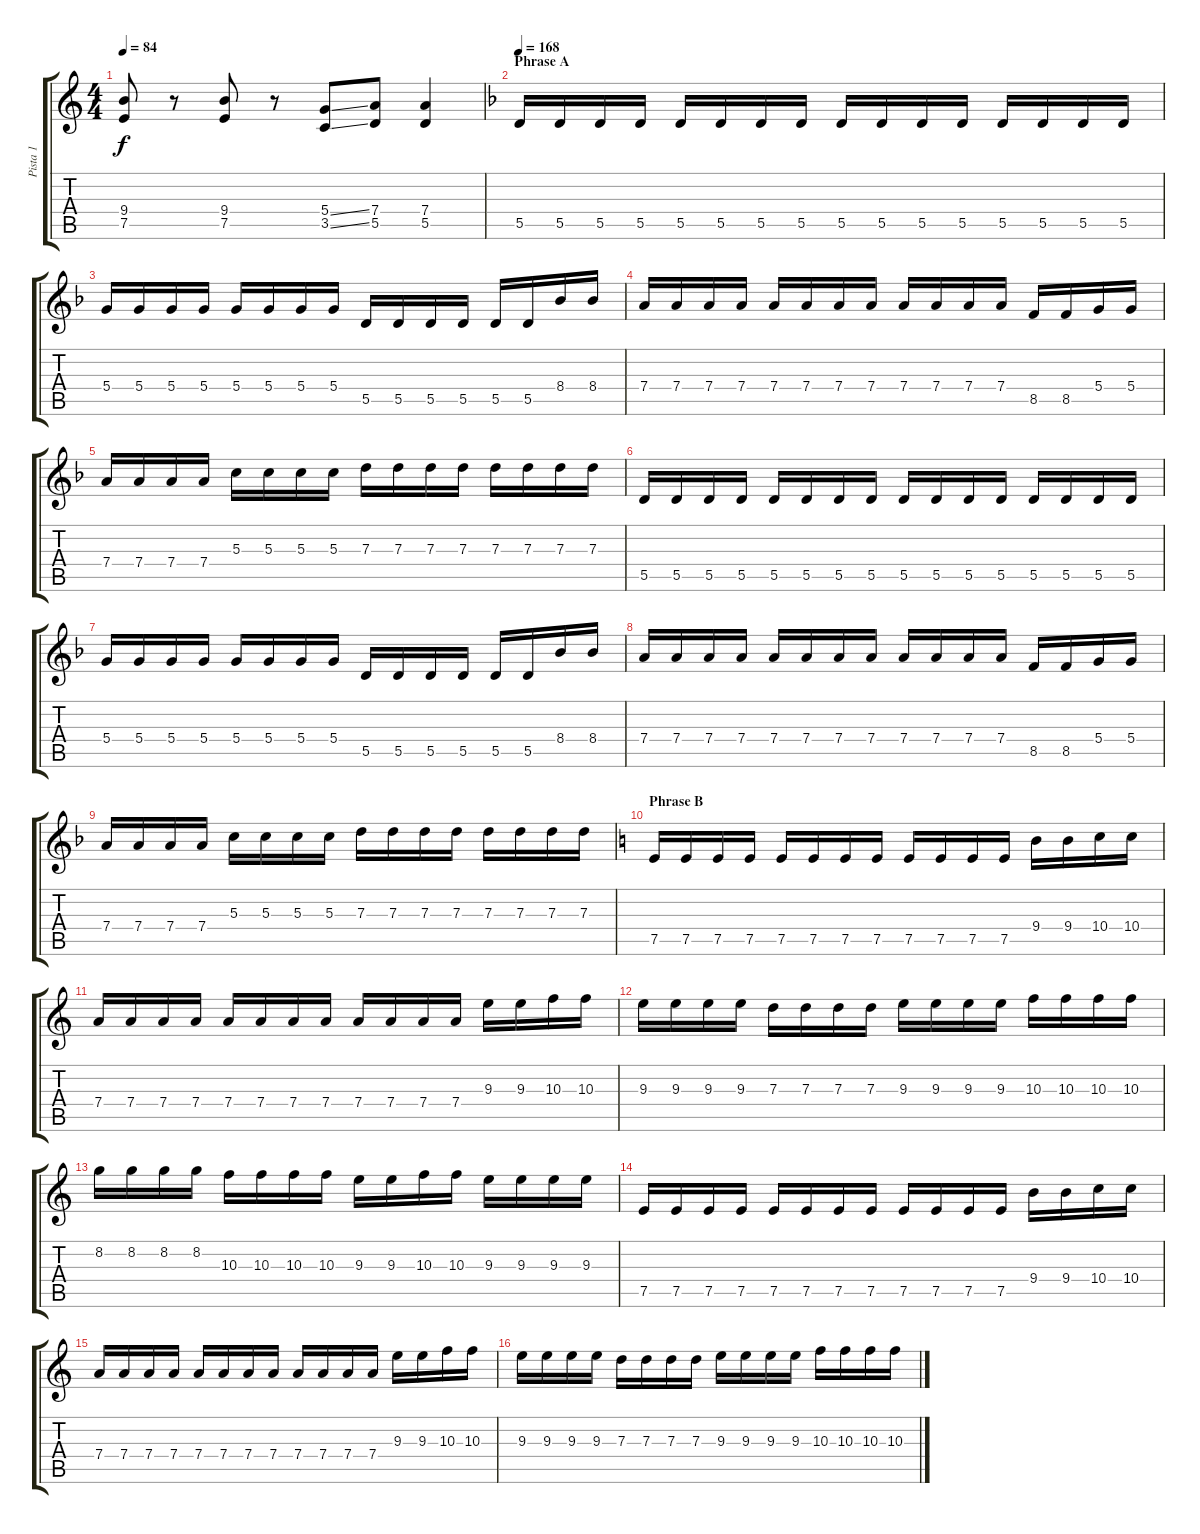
\track ("Pista 1" "Pista 1") {instrument distortionguitar}
\staff {score tabs}
\tuning (E4 B3 G3 D3 A2 E2) {hide}
\ts (4 4)
\tempo 84
\clef g2
\ks c
(9.4 7.5).8{dy f} r.8 (9.4 7.5).8 r.8 (5.4{ss} 3.5{ss}).8 (7.4 5.5).8 (7.4 5.5).4 |
\section ("" "Phrase A")
\tempo 168
\ks f
5.5.16 5.5.16 5.5.16 5.5.16 5.5.16 5.5.16 5.5.16 5.5.16 5.5.16 5.5.16 5.5.16 5.5.16 5.5.16 5.5.16 5.5.16 5.5.16 |
5.4.16 5.4.16 5.4.16 5.4.16 5.4.16 5.4.16 5.4.16 5.4.16 5.5.16 5.5.16 5.5.16 5.5.16 5.5.16 5.5.16 8.4.16 8.4.16 |
7.4.16 7.4.16 7.4.16 7.4.16 7.4.16 7.4.16 7.4.16 7.4.16 7.4.16 7.4.16 7.4.16 7.4.16 8.5.16 8.5.16 5.4.16 5.4.16 |
7.4.16 7.4.16 7.4.16 7.4.16 5.3.16 5.3.16 5.3.16 5.3.16 7.3.16 7.3.16 7.3.16 7.3.16 7.3.16 7.3.16 7.3.16 7.3.16 |
5.5.16 5.5.16 5.5.16 5.5.16 5.5.16 5.5.16 5.5.16 5.5.16 5.5.16 5.5.16 5.5.16 5.5.16 5.5.16 5.5.16 5.5.16 5.5.16 |
5.4.16 5.4.16 5.4.16 5.4.16 5.4.16 5.4.16 5.4.16 5.4.16 5.5.16 5.5.16 5.5.16 5.5.16 5.5.16 5.5.16 8.4.16 8.4.16 |
7.4.16 7.4.16 7.4.16 7.4.16 7.4.16 7.4.16 7.4.16 7.4.16 7.4.16 7.4.16 7.4.16 7.4.16 8.5.16 8.5.16 5.4.16 5.4.16 |
7.4.16 7.4.16 7.4.16 7.4.16 5.3.16 5.3.16 5.3.16 5.3.16 7.3.16 7.3.16 7.3.16 7.3.16 7.3.16 7.3.16 7.3.16 7.3.16 |
\section ("" "Phrase B")
\ks c
7.5.16 7.5.16 7.5.16 7.5.16 7.5.16 7.5.16 7.5.16 7.5.16 7.5.16 7.5.16 7.5.16 7.5.16 9.4.16 9.4.16 10.4.16 10.4.16 |
7.4.16 7.4.16 7.4.16 7.4.16 7.4.16 7.4.16 7.4.16 7.4.16 7.4.16 7.4.16 7.4.16 7.4.16 9.3.16 9.3.16 10.3.16 10.3.16 |
9.3.16 9.3.16 9.3.16 9.3.16 7.3.16 7.3.16 7.3.16 7.3.16 9.3.16 9.3.16 9.3.16 9.3.16 10.3.16 10.3.16 10.3.16 10.3.16 |
8.2.16 8.2.16 8.2.16 8.2.16 10.3.16 10.3.16 10.3.16 10.3.16 9.3.16 9.3.16 10.3.16 10.3.16 9.3.16 9.3.16 9.3.16 9.3.16 |
7.5.16 7.5.16 7.5.16 7.5.16 7.5.16 7.5.16 7.5.16 7.5.16 7.5.16 7.5.16 7.5.16 7.5.16 9.4.16 9.4.16 10.4.16 10.4.16 |
7.4.16 7.4.16 7.4.16 7.4.16 7.4.16 7.4.16 7.4.16 7.4.16 7.4.16 7.4.16 7.4.16 7.4.16 9.3.16 9.3.16 10.3.16 10.3.16 |
9.3.16 9.3.16 9.3.16 9.3.16 7.3.16 7.3.16 7.3.16 7.3.16 9.3.16 9.3.16 9.3.16 9.3.16 10.3.16 10.3.16 10.3.16 10.3.16
